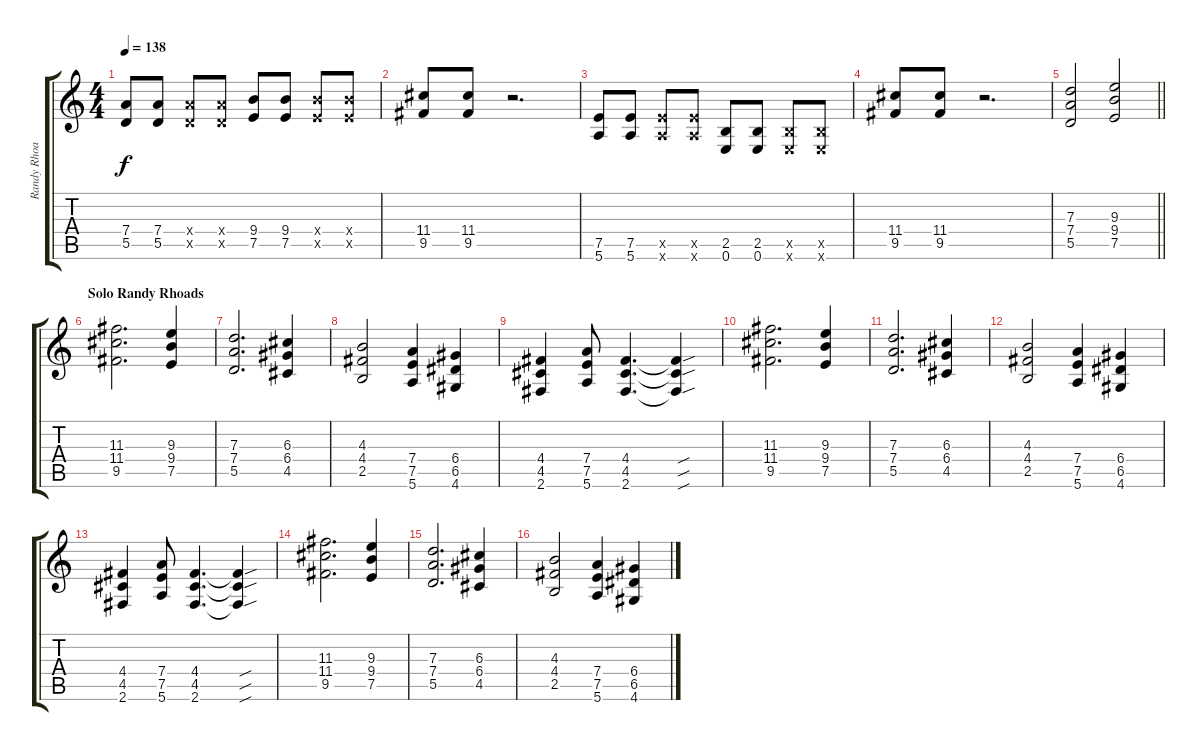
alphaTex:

\track ("Randy Rhoads" "Randy Rhoa") {instrument overdrivenguitar}
\staff {score tabs}
\tuning (E4 B3 G3 D3 A2 E2) {hide}
\ts (4 4)
\tempo 138
\clef g2
\ks c
(7.4 5.5).8{dy f} (7.4 5.5).8 (7.4{x} 5.5{x}).8 (7.4{x} 5.5{x}).8 (9.4 7.5).8 (9.4 7.5).8 (9.4{x} 7.5{x}).8 (9.4{x} 7.5{x}).8 |
(11.4 9.5).8 (11.4 9.5).8 r.2{d} |
(7.5 5.6).8 (7.5 5.6).8 (7.5{x} 5.6{x}).8 (7.5{x} 5.6{x}).8 (2.5 0.6).8 (2.5 0.6).8 (2.5{x} 0.6{x}).8 (2.5{x} 0.6{x}).8 |
(11.4 9.5).8 (11.4 9.5).8 r.2{d} |
\barLineRight lightlight
(7.3 7.4 5.5).2 (9.3 9.4 7.5).2 |
\section ("" "Solo Randy Rhoads")
(11.3 11.4 9.5).2{d} (9.3 9.4 7.5).4 |
(7.3 7.4 5.5).2{d} (6.3 6.4 4.5).4 |
(4.3 4.4 2.5).2 (7.4 7.5 5.6).4 (6.4 6.5 4.6).4 |
(4.4 4.5 2.6).4 (7.4 7.5 5.6).8 (4.4 4.5 2.6).4{d} (4.4{sou t} 4.5{sou t} 2.6{sou t}).4 |
(11.3 11.4 9.5).2{d} (9.3 9.4 7.5).4 |
(7.3 7.4 5.5).2{d} (6.3 6.4 4.5).4 |
(4.3 4.4 2.5).2 (7.4 7.5 5.6).4 (6.4 6.5 4.6).4 |
(4.4 4.5 2.6).4 (7.4 7.5 5.6).8 (4.4 4.5 2.6).4{d} (4.4{sou t} 4.5{sou t} 2.6{sou t}).4 |
(11.3 11.4 9.5).2{d} (9.3 9.4 7.5).4 |
(7.3 7.4 5.5).2{d} (6.3 6.4 4.5).4 |
(4.3 4.4 2.5).2 (7.4 7.5 5.6).4 (6.4 6.5 4.6).4
